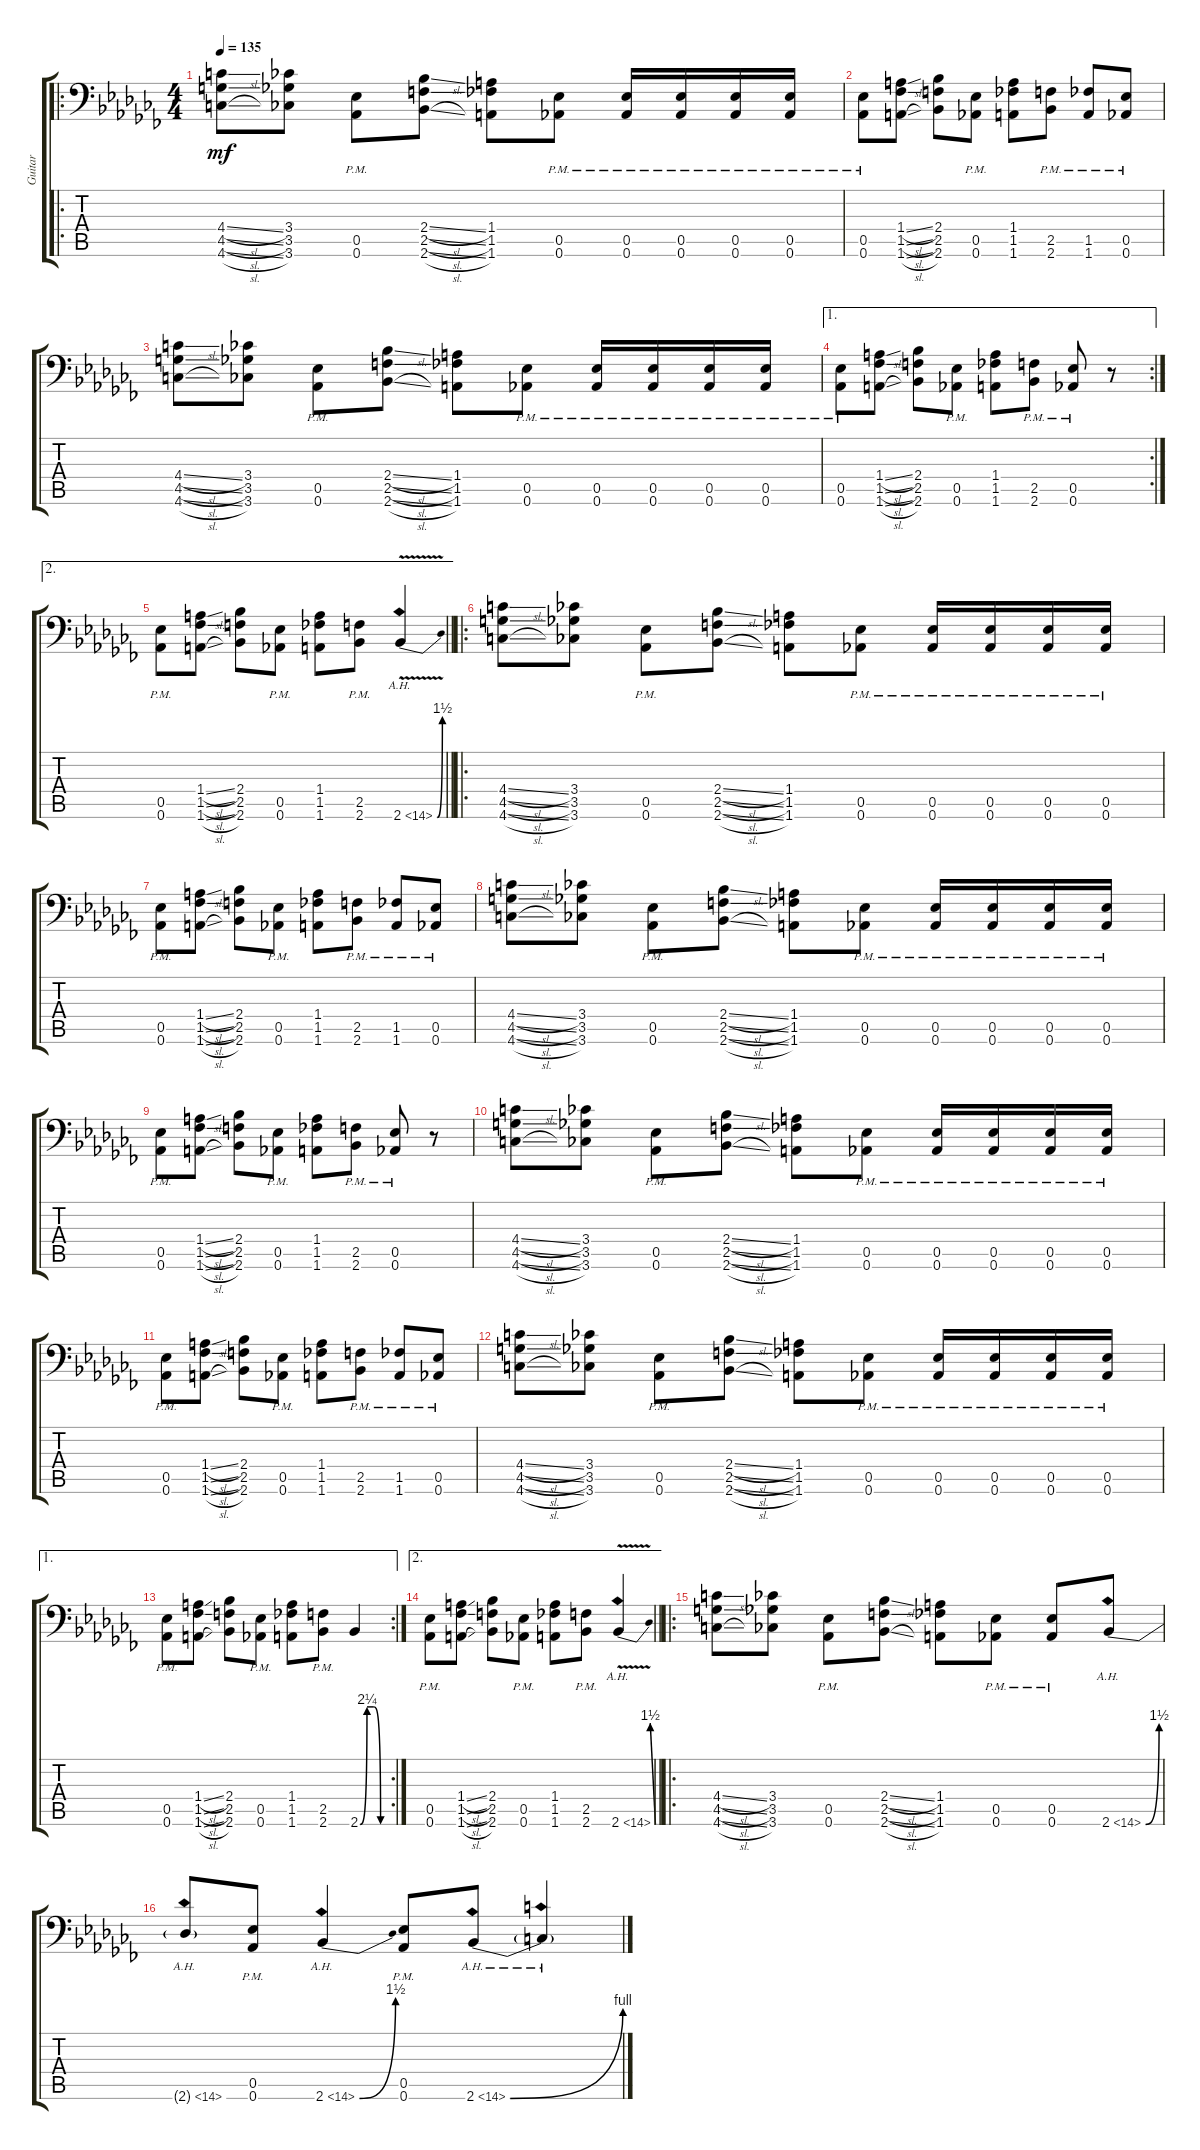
\track ("Guitar" "Guitar") {instrument distortionguitar}
\staff {score tabs}
\tuning (Bb3 F3 Db3 Ab2 Eb2 Ab1) {hide}
\ro
\ts (4 4)
\tempo 135
\clef f4
\ks abminor
(4.4{sl} 4.5{sl} 4.6{sl}).8{dy mf instrument distortionguitar} (3.4 3.5 3.6).8 (0.5{pm} 0.6{pm}).8 (2.4{sl} 2.5{sl} 2.6{sl}).8 (1.4 1.5 1.6).8 (0.5{pm} 0.6{pm}).8 (0.5{pm} 0.6{pm}).16 (0.5{pm} 0.6{pm}).16 (0.5{pm} 0.6{pm}).16 (0.5{pm} 0.6{pm}).16 |
(0.5{pm} 0.6{pm}).8 (1.4{sl} 1.5{sl} 1.6{sl}).8 (2.4 2.5 2.6).8 (0.5{pm} 0.6{pm}).8 (1.4 1.5 1.6).8 (2.5{pm} 2.6{pm}).8 (1.5{pm} 1.6{pm}).8 (0.5{pm} 0.6{pm}).8 |
(4.4{sl} 4.5{sl} 4.6{sl}).8 (3.4 3.5 3.6).8 (0.5{pm} 0.6{pm}).8 (2.4{sl} 2.5{sl} 2.6{sl}).8 (1.4 1.5 1.6).8 (0.5{pm} 0.6{pm}).8 (0.5{pm} 0.6{pm}).16 (0.5{pm} 0.6{pm}).16 (0.5{pm} 0.6{pm}).16 (0.5{pm} 0.6{pm}).16 |
\ae 1
\rc 2
(0.5{pm} 0.6{pm}).8 (1.4{sl} 1.5{sl} 1.6{sl}).8 (2.4 2.5 2.6).8 (0.5{pm} 0.6{pm}).8 (1.4 1.5 1.6).8 (2.5{pm} 2.6{pm}).8 (0.5{pm} 0.6{pm}).8 r.8 |
\ae 2
\barLineRight lightlight
(0.5{pm} 0.6{pm}).8 (1.4{sl} 1.5{sl} 1.6{sl}).8 (2.4 2.5 2.6).8 (0.5{pm} 0.6{pm}).8 (1.4 1.5 1.6).8 (2.5{pm} 2.6{pm}).8 2.6{be (bend 0 0 60 6) ah 12 v}.4 |
\ro
(4.4{sl} 4.5{sl} 4.6{sl}).8 (3.4 3.5 3.6).8 (0.5{pm} 0.6{pm}).8 (2.4{sl} 2.5{sl} 2.6{sl}).8 (1.4 1.5 1.6).8 (0.5{pm} 0.6{pm}).8 (0.5{pm} 0.6{pm}).16 (0.5{pm} 0.6{pm}).16 (0.5{pm} 0.6{pm}).16 (0.5{pm} 0.6{pm}).16 |
(0.5{pm} 0.6{pm}).8 (1.4{sl} 1.5{sl} 1.6{sl}).8 (2.4 2.5 2.6).8 (0.5{pm} 0.6{pm}).8 (1.4 1.5 1.6).8 (2.5{pm} 2.6{pm}).8 (1.5{pm} 1.6{pm}).8 (0.5{pm} 0.6{pm}).8 |
(4.4{sl} 4.5{sl} 4.6{sl}).8 (3.4 3.5 3.6).8 (0.5{pm} 0.6{pm}).8 (2.4{sl} 2.5{sl} 2.6{sl}).8 (1.4 1.5 1.6).8 (0.5{pm} 0.6{pm}).8 (0.5{pm} 0.6{pm}).16 (0.5{pm} 0.6{pm}).16 (0.5{pm} 0.6{pm}).16 (0.5{pm} 0.6{pm}).16 |
(0.5{pm} 0.6{pm}).8 (1.4{sl} 1.5{sl} 1.6{sl}).8 (2.4 2.5 2.6).8 (0.5{pm} 0.6{pm}).8 (1.4 1.5 1.6).8 (2.5{pm} 2.6{pm}).8 (0.5{pm} 0.6{pm}).8 r.8 |
(4.4{sl} 4.5{sl} 4.6{sl}).8 (3.4 3.5 3.6).8 (0.5{pm} 0.6{pm}).8 (2.4{sl} 2.5{sl} 2.6{sl}).8 (1.4 1.5 1.6).8 (0.5{pm} 0.6{pm}).8 (0.5{pm} 0.6{pm}).16 (0.5{pm} 0.6{pm}).16 (0.5{pm} 0.6{pm}).16 (0.5{pm} 0.6{pm}).16 |
(0.5{pm} 0.6{pm}).8 (1.4{sl} 1.5{sl} 1.6{sl}).8 (2.4 2.5 2.6).8 (0.5{pm} 0.6{pm}).8 (1.4 1.5 1.6).8 (2.5{pm} 2.6{pm}).8 (1.5{pm} 1.6{pm}).8 (0.5{pm} 0.6{pm}).8 |
(4.4{sl} 4.5{sl} 4.6{sl}).8 (3.4 3.5 3.6).8 (0.5{pm} 0.6{pm}).8 (2.4{sl} 2.5{sl} 2.6{sl}).8 (1.4 1.5 1.6).8 (0.5{pm} 0.6{pm}).8 (0.5{pm} 0.6{pm}).16 (0.5{pm} 0.6{pm}).16 (0.5{pm} 0.6{pm}).16 (0.5{pm} 0.6{pm}).16 |
\ae 1
\rc 2
(0.5{pm} 0.6{pm}).8 (1.4{sl} 1.5{sl} 1.6{sl}).8 (2.4 2.5 2.6).8 (0.5{pm} 0.6{pm}).8 (1.4 1.5 1.6).8 (2.5{pm} 2.6{pm}).8 2.6{be (custom 0 0 15 9 30 9 45 0 60 0)}.4 |
\ae 2
\barLineRight lightlight
(0.5{pm} 0.6{pm}).8 (1.4{sl} 1.5{sl} 1.6{sl}).8 (2.4 2.5 2.6).8 (0.5{pm} 0.6{pm}).8 (1.4 1.5 1.6).8 (2.5{pm} 2.6{pm}).8 2.6{be (bend 0 0 60 6) ah 12 v}.4 |
\ro
(4.4{sl} 4.5{sl} 4.6{sl}).8 (3.4 3.5 3.6).8 (0.5{pm} 0.6{pm}).8 (2.4{sl} 2.5{sl} 2.6{sl}).8 (1.4 1.5 1.6).8 (0.5{pm} 0.6{pm}).8 (0.5{pm} 0.6{pm}).8 2.6{be (bend 0 0 60 6) ah 12}.8 |
2.6{ah 12 t}.8 (0.5{pm} 0.6{pm}).8 2.6{be (bend 0 0 60 6) ah 12}.4 (0.5{pm} 0.6{pm}).8 2.6{be (bend 0 0 60 4) ah 12}.8 2.6{ah 12 t}.4
